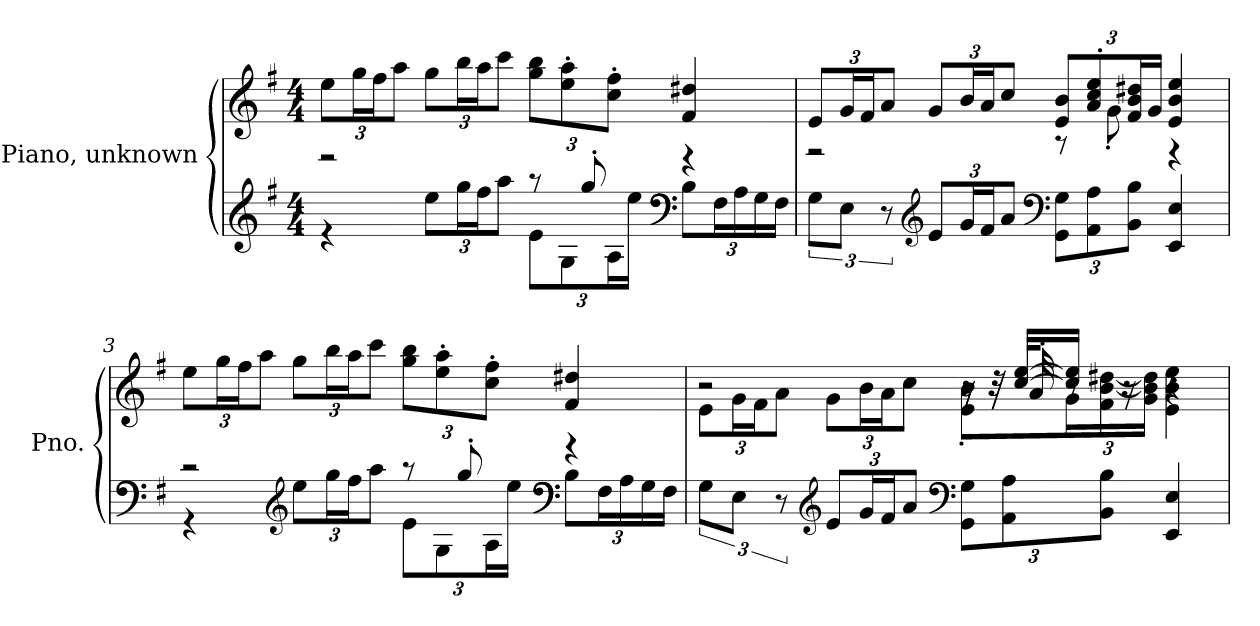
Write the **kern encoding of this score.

**kern	**kern
*part1	*part1
*staff2	*staff1
*I"Piano, unknown	*
*I'Pno.	*
*clefG2	*clefG2
*k[f#]	*k[f#]
*M4/4	*M4/4
*MM120	*MM120
=1	=1
*^	*
*	*	*Xbrackettup
2r	4r	12ee\L
.	.	24gg\L
.	.	24ff#\J
.	.	12aa\J
*	*Xbrackettup	*
.	12ee\L	12gg\L
.	24gg\L	24bb\L
.	24ff#\J	24aa\J
.	12aa\J	12ccc\J
8r	12e\L	12gg\ 12bb\L
.	12G\	12ee\' 12aa\'
8gg'/	.	.
.	24A\L	12cc\' 12ff#\'J
.	24ee\JJ	.
*clefF4	*	*
4r	12B\L	4f#/ 4dd#X/
.	24F#\L	.
.	24A\	.
.	24G\	.
.	24F#\JJ	.
*v	*v	*
=2	=2
*brackettup	*
*	*^
12G\L	12e/L	2r
12E\J	24g/L	.
.	24f#/J	.
12r	12a/J	.
*clefG2	*	*
*Xbrackettup	*	*
12e/L	12g/L	.
24g/L	24b/L	.
24f#/J	24a/J	.
12a/J	12cc/J	.
*clefF4	*	*
12GG\ 12G\L	12e/ 12b/L	8r
12AA\ 12A\	12a/' 12cc/' 12ee/'	.
.	.	8g'\
12BB\ 12B\J	24f#/ 24b/ 24dd#X/L	.
.	24g/JJ	.
4EE/ 4E/	4e/ 4b/ 4ee/	4r
*	*v	*v
!!LO:LB:g=z
=3	=3
*^	*
2r	4r	12ee\L
.	.	24gg\L
.	.	24ff#\J
.	.	12aa\J
*clefG2	*	*
.	12ee\L	12gg\L
.	24gg\L	24bb\L
.	24ff#\J	24aa\J
.	12aa\J	12ccc\J
8r	12e\L	12gg\ 12bb\L
.	12G\	12ee\' 12aa\'
8gg'/	.	.
.	24A\L	12cc\' 12ff#\'J
.	24ee\JJ	.
*clefF4	*	*
4r	12B\L	4f#/ 4dd#X/
.	24F#\L	.
.	24A\	.
.	24G\	.
.	24F#\JJ	.
*v	*v	*
=4	=4
*brackettup	*
*	*^
*	*	*^
12G\L	2r	12e\L	2r
12E\J	.	24g\L	.
.	.	24f#\J	.
12r	.	12a\J	.
*clefG2	*	*	*
*Xbrackettup	*	*	*
12e/L	.	12g\L	.
24g/L	.	24b\L	.
24f#/J	.	24a\J	.
12a/J	.	12cc\J	.
*clefF4	*	*	*
12GG\ 12G\L	16r	8e\' 8b\'L	16r
.	32r	.	32r
12AA\ 12A\	.	.	.
.	[32cc/ [32ee/KLL	.	32a'/
.	16cc/] 16ee/]JJ	24g\L	8r
12BB\ 12B\J	.	24f#\ [24b\ [24dd#X\	.
.	16r	.	.
.	.	24g\ 24b\] 24dd#\]JJ	.
4EE/ 4E/	4r	4e\ 4b\ 4ee\	4r
*	*v	*v	*v
=	=
*-	*-
